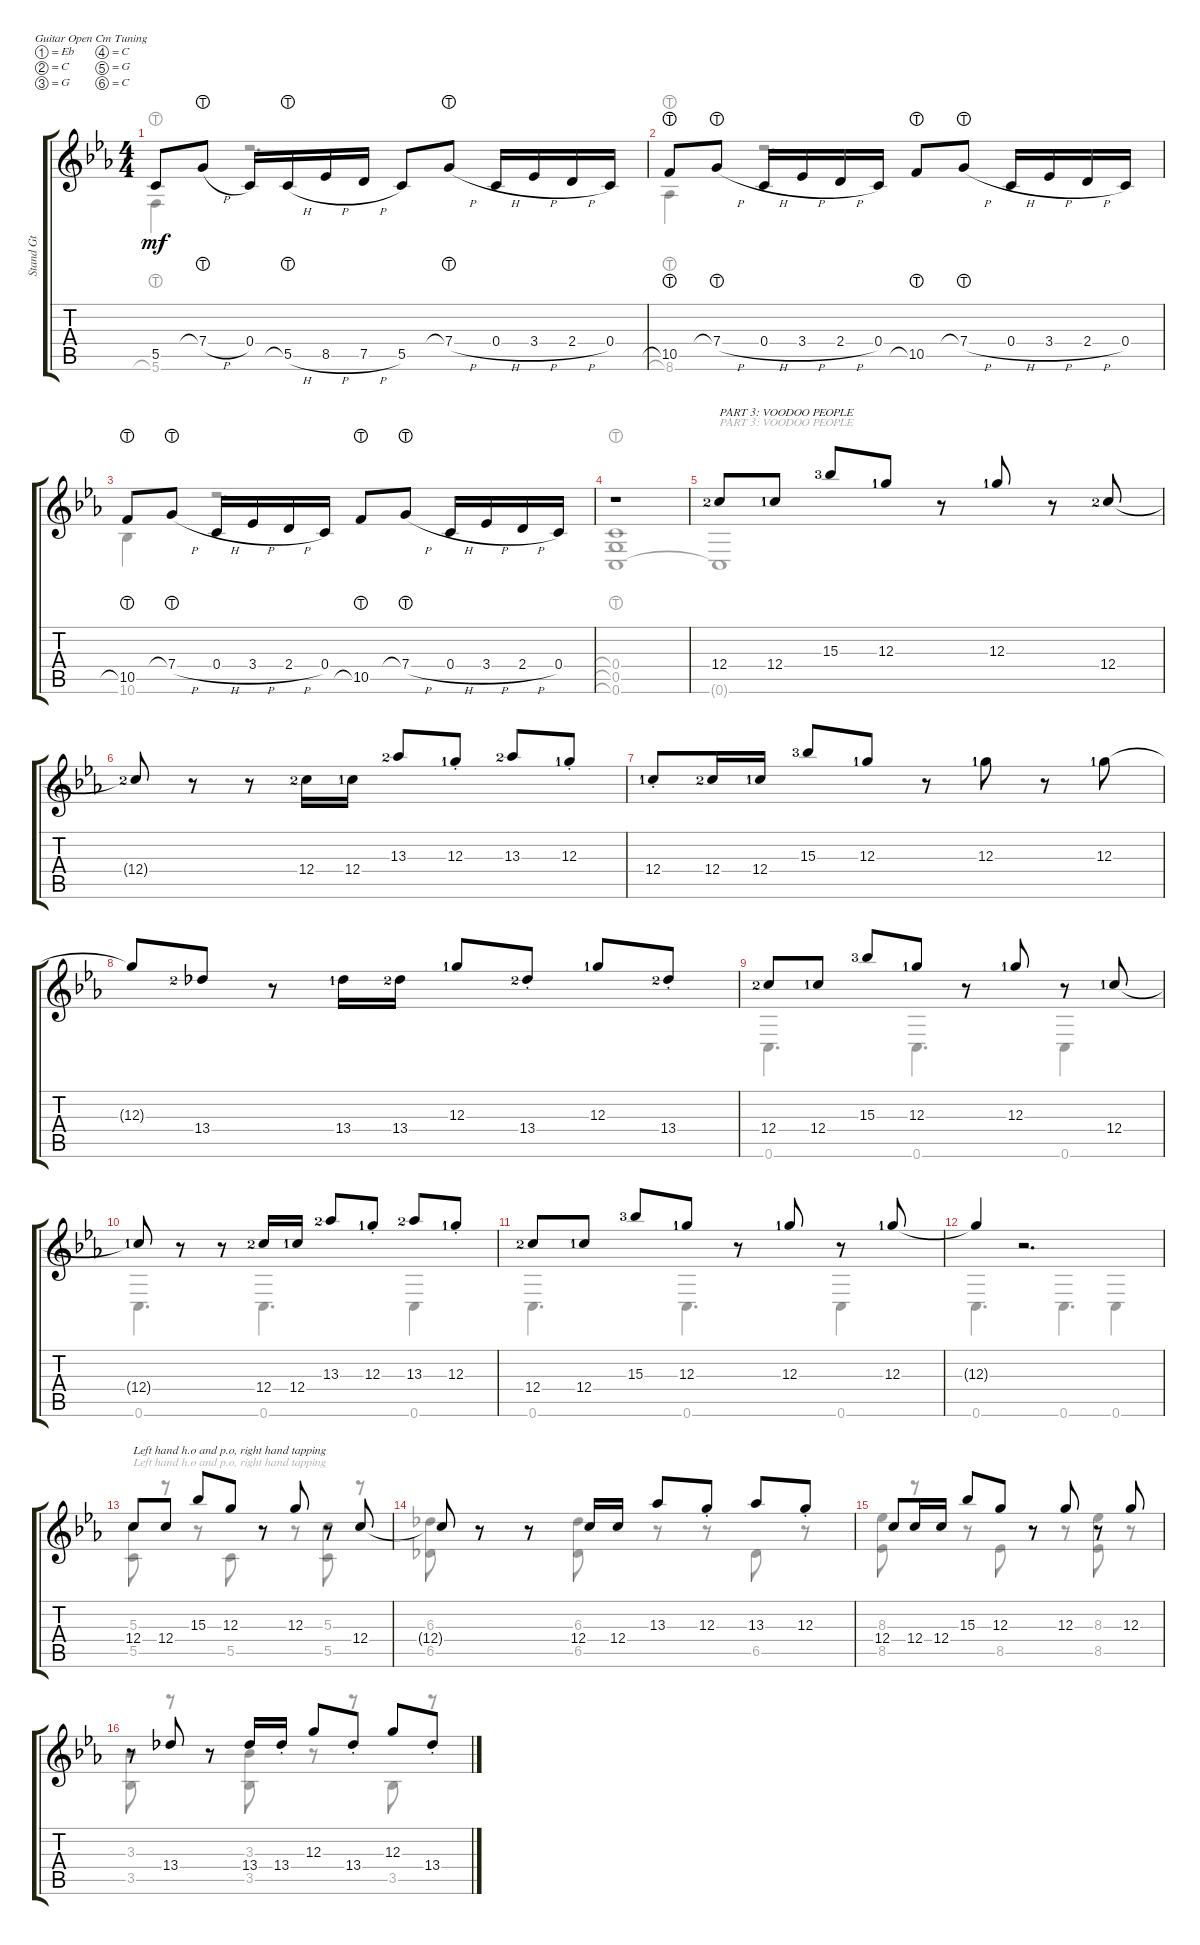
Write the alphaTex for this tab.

\defaultSystemsLayout 4
\bracketExtendMode groupsimilarinstruments
\otherSystemsTrackNameOrientation horizontal
\track ("Standard Guitar" "Stand Gt") {instrument acousticguitarsteel}
\staff {score tabs}
\tuning (Eb4 C4 G3 C3 G2 C2)
\voice
\ts (4 4)
\tempo (140 hide)
\clef g2
\ks cminor
5.5{acc forcenatural}.8{dy mf beam Up} 7.4{h lht acc forcenatural}.8{beam Up} 0.4{acc forcenatural}.16{beam Up} 5.5{h lht acc forcenatural}.16{beam Up} 8.5{h acc b}.16{beam Up} 7.5{h acc forcenatural}.16{beam Up} 5.5{acc forcenatural}.8{beam Up} 7.4{h lht acc forcenatural}.8{beam Up} 0.4{h acc forcenatural}.16{beam Up} 3.4{h acc b}.16{beam Up} 2.4{h acc forcenatural}.16{beam Up} 0.4{acc forcenatural}.16{beam Up} |
10.5{lht acc forcenatural}.8{beam Up} 7.4{h lht acc forcenatural}.8{beam Up} 0.4{h acc forcenatural}.16{beam Up} 3.4{h acc b}.16{beam Up} 2.4{h acc forcenatural}.16{beam Up} 0.4{acc forcenatural}.16{beam Up} 10.5{lht acc forcenatural}.8{beam Up} 7.4{h lht acc forcenatural}.8{beam Up} 0.4{h acc forcenatural}.16{beam Up} 3.4{h acc b}.16{beam Up} 2.4{h acc forcenatural}.16{beam Up} 0.4{acc forcenatural}.16{beam Up} |
10.5{lht acc forcenatural}.8{beam Up} 7.4{h lht acc forcenatural}.8{beam Up} 0.4{h acc forcenatural}.16{beam Up} 3.4{h acc b}.16{beam Up} 2.4{h acc forcenatural}.16{beam Up} 0.4{acc forcenatural}.16{beam Up} 10.5{lht acc forcenatural}.8{beam Up} 7.4{h lht acc forcenatural}.8{beam Up} 0.4{h acc forcenatural}.16{beam Up} 3.4{h acc b}.16{beam Up} 2.4{h acc forcenatural}.16{beam Up} 0.4{acc forcenatural}.16{beam Up} |
r.1{beam Up} |
12.4{lf 3 acc forcenatural}.8{txt "PART 3: VOODOO PEOPLE" beam Up} 12.4{lf 2 acc forcenatural}.8{beam Up} 15.3{lf 4 acc b}.8{beam Up} 12.3{lf 2 acc forcenatural}.8{beam Up} r.8{beam Up} 12.3{lf 2 acc forcenatural}.8{beam Up} r.8{beam Up} 12.4{lf 3 acc forcenatural}.8{beam Up} |
12.4{t lf 3 acc forcenatural}.8{beam Up} r.8{beam Down} r.8{beam Down} 12.4{lf 3 acc forcenatural}.16{beam Up} 12.4{lf 2 acc forcenatural}.16{beam Up} 13.3{lf 3 acc b}.8{beam Up} 12.3{st lf 2 acc forcenatural}.8{beam Up} 13.3{lf 3 acc b}.8{beam Up} 12.3{st lf 2 acc forcenatural}.8{beam Up} |
12.4{st lf 2 acc forcenatural}.8{beam Up} 12.4{lf 3 acc forcenatural}.16{beam Up} 12.4{lf 2 acc forcenatural}.16{beam Up} 15.3{lf 4 acc b}.8{beam Up} 12.3{lf 2 acc forcenatural}.8{beam Up} r.8{beam Down} 12.3{lf 2 acc forcenatural}.8{beam Up} r.8{beam Down} 12.3{lf 2 acc forcenatural}.8{beam Up} |
12.3{t acc forcenatural}.8{beam Up} 13.4{lf 3 acc b}.8{beam Up} r.8{beam Down} 13.4{lf 2 acc b}.16{beam Up} 13.4{lf 3 acc b}.16{beam Up} 12.3{lf 2 acc forcenatural}.8{beam Up} 13.4{st lf 3 acc b}.8{beam Up} 12.3{lf 2 acc forcenatural}.8{beam Up} 13.4{st lf 3 acc b}.8{beam Up} |
12.4{lf 3 acc forcenatural}.8{beam Up} 12.4{lf 2 acc forcenatural}.8{beam Up} 15.3{lf 4 acc b}.8{beam Up} 12.3{lf 2 acc forcenatural}.8{beam Up} r.8{beam Up} 12.3{lf 2 acc forcenatural}.8{beam Up} r.8{beam Up} 12.4{lf 2 acc forcenatural}.8{beam Up} |
12.4{t lf 2 acc forcenatural}.8{beam Up} r.8{beam Up} r.8{beam Up} 12.4{lf 3 acc forcenatural}.16{beam Up} 12.4{lf 2 acc forcenatural}.16{beam Up} 13.3{lf 3 acc b}.8{beam Up} 12.3{st lf 2 acc forcenatural}.8{beam Up} 13.3{lf 3 acc b}.8{beam Up} 12.3{st lf 2 acc forcenatural}.8{beam Up} |
12.4{lf 3 acc forcenatural}.8{beam Up} 12.4{lf 2 acc forcenatural}.8{beam Up} 15.3{lf 4 acc b}.8{beam Up} 12.3{lf 2 acc forcenatural}.8{beam Up} r.8{beam Up} 12.3{lf 2 acc forcenatural}.8{beam Up} r.8{beam Up} 12.3{lf 2 acc forcenatural}.8{beam Up} |
12.3{t acc forcenatural}.4{beam Up} r.2{d beam Up} |
12.4{acc forcenatural}.8{txt "Left hand h.o and p.o, right hand tapping" beam Up} 12.4{acc forcenatural}.8{beam Up} 15.3{acc b}.8{beam Up} 12.3{acc forcenatural}.8{beam Up} r.8{beam Up} 12.3{acc forcenatural}.8{beam Up} r.8{beam Up} 12.4{acc forcenatural}.8{beam Up} |
12.4{t acc forcenatural}.8{beam Up} r.8{beam Up} r.8{beam Up} 12.4{acc forcenatural}.16{beam Up} 12.4{acc forcenatural}.16{beam Up} 13.3{acc b}.8{beam Up} 12.3{st acc forcenatural}.8{beam Up} 13.3{acc b}.8{beam Up} 12.3{st acc forcenatural}.8{beam Up} |
12.4{acc forcenatural}.8{beam Up} 12.4{acc forcenatural}.16{beam Up} 12.4{acc forcenatural}.16{beam Up} 15.3{acc b}.8{beam Up} 12.3{acc forcenatural}.8{beam Up} r.8{beam Up} 12.3{acc forcenatural}.8{beam Up} r.8{beam Up} 12.3{acc forcenatural}.8{beam Up} |
r.8{beam Up} 13.4{acc b}.8{beam Up} r.8{beam Up} 13.4{acc b}.16{beam Up} 13.4{st acc b}.16{beam Up} 12.3{acc forcenatural}.8{beam Up} 13.4{st acc b}.8{beam Up} 12.3{acc forcenatural}.8{beam Up} 13.4{st acc b}.8{beam Up}
\voice
\clef g2
\ottava regular
\simile none
\ks cminor
5.6{lht acc forcenatural}.4{dy mf beam Down} r.2{d beam Down} |
8.6{lht acc b}.4{beam Down} r.2{d beam Down} |
10.6{acc b}.4{beam Down} r.2{d beam Down} |
(0.6{lht acc forcenatural} 0.5{lht acc forcenatural} 0.4{lht acc forcenatural}).1{beam Down} |
0.6{t acc forcenatural}.1{txt "PART 3: VOODOO PEOPLE" beam Down} |
|
|
|
0.6{acc forcenatural}.4{d beam Down} 0.6{acc forcenatural}.4{d beam Down} 0.6{acc forcenatural}.4{beam Down} |
0.6{acc forcenatural}.4{d beam Down} 0.6{acc forcenatural}.4{d beam Down} 0.6{acc forcenatural}.4{beam Down} |
0.6{acc forcenatural}.4{d beam Down} 0.6{acc forcenatural}.4{d beam Down} 0.6{acc forcenatural}.4{beam Down} |
0.6{acc forcenatural}.4{d beam Down} 0.6{acc forcenatural}.4{d beam Down} 0.6{acc forcenatural}.4{beam Down} |
(5.5{acc forcenatural} 5.3{acc forcenatural}).8{txt "Left hand h.o and p.o, right hand tapping" beam Down} r.8{beam Down} r.8{beam Down} 5.5{acc forcenatural}.8{beam Down} r.8{beam Down} r.8{beam Down} (5.5{acc forcenatural} 5.3{acc forcenatural}).8{beam Down} r.8{beam Down} |
(6.3{acc b} 6.5{acc b}).8{beam Down} r.8{beam Down} r.8{beam Down} (6.5{acc b} 6.3{acc b}).8{beam Down} r.8{beam Down} r.8{beam Down} 6.5{acc b}.8{beam Down} r.8{beam Down} |
(8.3{acc b} 8.5{acc b}).8{beam Down} r.8{beam Down} r.8{beam Down} 8.5{acc b}.8{beam Down} r.8{beam Down} r.8{beam Down} (8.5{acc b} 8.3{acc b}).8{beam Down} r.8{beam Down} |
(3.3{acc b} 3.5{acc b}).8{beam Down} r.8{beam Down} r.8{beam Down} (3.5{acc b} 3.3{acc b}).8{beam Down} r.8{beam Down} r.8{beam Down} 3.5{acc b}.8{beam Down} r.8{beam Down}
